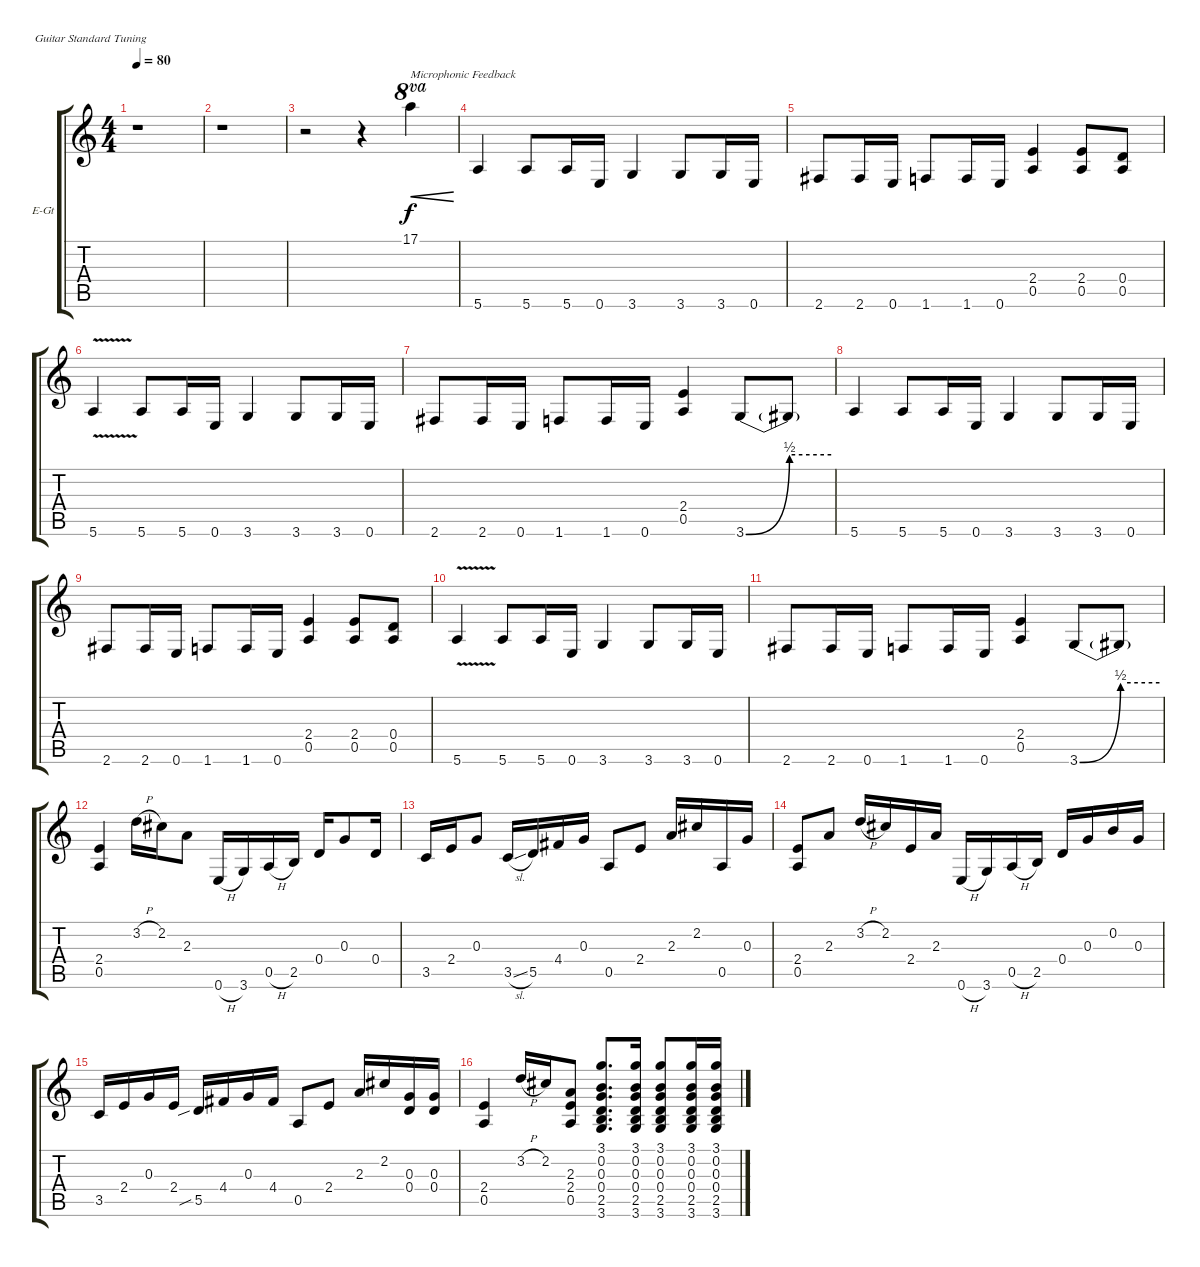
\bracketExtendMode groupsimilarinstruments
\firstSystemTrackNameOrientation horizontal
\otherSystemsTrackNameOrientation horizontal
\track ("Guitar 1" "E-Gt") {instrument distortionguitar}
\staff {score tabs}
\tuning (E4 B3 G3 D3 A2 E2)
\ts (4 4)
\tempo 80
\clef g2
\ks c
r.1{dy f instrument distortionguitar} |
r.1 |
r.2 r.4 17.1.4{ot 8va txt "Microphonic Feedback" cre} |
5.6.4 5.6.8 5.6.16 0.6.16 3.6.4 3.6.8 3.6.16 0.6.16 |
2.6.8 2.6.16 0.6.16 1.6.8 1.6.16 0.6.16 (2.4 0.5).4 (2.4 0.5).8 (0.4 0.5).8 |
5.6{v}.4 5.6.8 5.6.16 0.6.16 3.6.4 3.6.8 3.6.16 0.6.16 |
2.6.8 2.6.16 0.6.16 1.6.8 1.6.16 0.6.16 (2.4 0.5).4 3.6{be (bend 0 0 60 2)}.8 3.6{be (hold 0 2 60 2) t}.8 |
5.6.4 5.6.8 5.6.16 0.6.16 3.6.4 3.6.8 3.6.16 0.6.16 |
2.6.8 2.6.16 0.6.16 1.6.8 1.6.16 0.6.16 (2.4 0.5).4 (2.4 0.5).8 (0.4 0.5).8 |
5.6{v}.4 5.6.8 5.6.16 0.6.16 3.6.4 3.6.8 3.6.16 0.6.16 |
2.6.8 2.6.16 0.6.16 1.6.8 1.6.16 0.6.16 (2.4 0.5).4 3.6{be (bend 0 0 60 2)}.8 3.6{be (hold 0 2 60 2) t}.8 |
(2.4 0.5).4 3.2{h}.16 2.2.16 2.3.8 0.6{h}.16 3.6.16 0.5{h}.16 2.5.16 0.4.16 0.3.8 0.4.16 |
3.5.16 2.4.16 0.3.8 3.5{sl}.16 5.5.16 4.4.16 0.3.16 0.5.8 2.4.8 2.3.16 2.2.16 0.5.16 0.3.16 |
(2.4 0.5).8 2.3.8 3.2{h}.16 2.2.16 2.4.16 2.3.16 0.6{h}.16 3.6.16 0.5{h}.16 2.5.16 0.4.16 0.3.16 0.2.16 0.3.16 |
3.5.16 2.4.16 0.3.16 2.4.16 5.5{sib}.16 4.4.16 0.3.16 4.4.16 0.5.8 2.4.8 2.3.16 2.2.16 (0.3 0.4).16 (0.3 0.4).16 |
(2.4 0.5).4 3.2{h}.16 2.2.16 (2.3 2.4 0.5).8 (3.6 2.5 0.4 0.3 0.2 3.1).8{d} (2.5 3.1 0.2 0.3 0.4 3.6).16 (3.1 0.2 0.3 0.4 2.5 3.6).8 (0.3 0.4 2.5 3.6 0.2 3.1).16 (0.3 0.4 2.5 3.6 3.1 0.2).16
